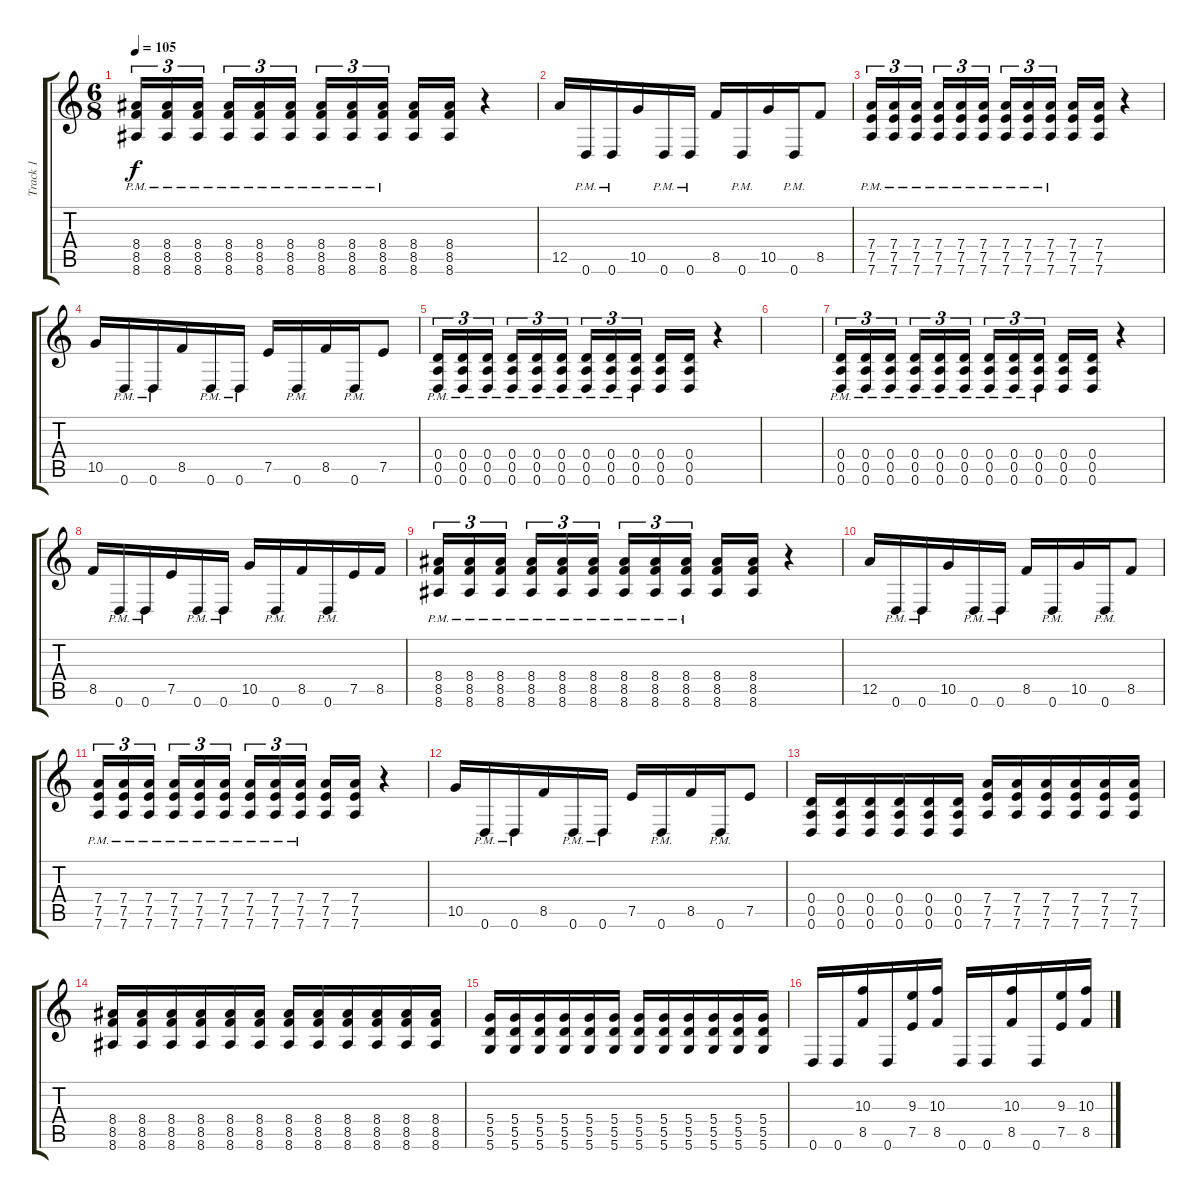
\track ("Track 1" "Track 1") {instrument distortionguitar}
\staff {score tabs}
\tuning (E4 B3 G3 D3 A2 D2) {hide}
\ts (6 8)
\tempo 105
\clef g2
\ks c
(8.4{pm} 8.5{pm} 8.6{pm}).16{tu (3 2) dy f} (8.4{pm} 8.5{pm} 8.6{pm}).16{tu (3 2)} (8.4{pm} 8.5{pm} 8.6{pm}).16{tu (3 2) beam splitsecondary} (8.4{pm} 8.5{pm} 8.6{pm}).16{tu (3 2)} (8.4{pm} 8.5{pm} 8.6{pm}).16{tu (3 2)} (8.4{pm} 8.5{pm} 8.6{pm}).16{tu (3 2) beam splitsecondary} (8.4{pm} 8.5{pm} 8.6{pm}).16{tu (3 2)} (8.4{pm} 8.5{pm} 8.6{pm}).16{tu (3 2)} (8.4{pm} 8.5{pm} 8.6{pm}).16{tu (3 2)} (8.4 8.5 8.6).16 (8.4 8.5 8.6).16 r.4 |
12.5.16 0.6{pm}.16 0.6{pm}.16 10.5.16 0.6{pm}.16 0.6{pm}.16 8.5.16 0.6{pm}.16 10.5.16 0.6{pm}.16 8.5.8 |
(7.4{pm} 7.5{pm} 7.6{pm}).16{tu (3 2)} (7.4{pm} 7.5{pm} 7.6{pm}).16{tu (3 2)} (7.4{pm} 7.5{pm} 7.6{pm}).16{tu (3 2) beam splitsecondary} (7.4{pm} 7.5{pm} 7.6{pm}).16{tu (3 2)} (7.4{pm} 7.5{pm} 7.6{pm}).16{tu (3 2)} (7.4{pm} 7.5{pm} 7.6{pm}).16{tu (3 2) beam splitsecondary} (7.4{pm} 7.5{pm} 7.6{pm}).16{tu (3 2)} (7.4{pm} 7.5{pm} 7.6{pm}).16{tu (3 2)} (7.4{pm} 7.5{pm} 7.6{pm}).16{tu (3 2)} (7.4 7.5 7.6).16 (7.4 7.5 7.6).16 r.4 |
10.5.16 0.6{pm}.16 0.6{pm}.16 8.5.16 0.6{pm}.16 0.6{pm}.16 7.5.16 0.6{pm}.16 8.5.16 0.6{pm}.16 7.5.8 |
(0.4{pm} 0.5{pm} 0.6{pm}).16{tu (3 2)} (0.4{pm} 0.5{pm} 0.6{pm}).16{tu (3 2)} (0.4{pm} 0.5{pm} 0.6{pm}).16{tu (3 2) beam splitsecondary} (0.4{pm} 0.5{pm} 0.6{pm}).16{tu (3 2)} (0.4{pm} 0.5{pm} 0.6{pm}).16{tu (3 2)} (0.4{pm} 0.5{pm} 0.6{pm}).16{tu (3 2) beam splitsecondary} (0.4{pm} 0.5{pm} 0.6{pm}).16{tu (3 2)} (0.4{pm} 0.5{pm} 0.6{pm}).16{tu (3 2)} (0.4{pm} 0.5{pm} 0.6{pm}).16{tu (3 2)} (0.4 0.5 0.6).16 (0.4 0.5 0.6).16 r.4 |
|
(0.4{pm} 0.5{pm} 0.6{pm}).16{tu (3 2)} (0.4{pm} 0.5{pm} 0.6{pm}).16{tu (3 2)} (0.4{pm} 0.5{pm} 0.6{pm}).16{tu (3 2) beam splitsecondary} (0.4{pm} 0.5{pm} 0.6{pm}).16{tu (3 2)} (0.4{pm} 0.5{pm} 0.6{pm}).16{tu (3 2)} (0.4{pm} 0.5{pm} 0.6{pm}).16{tu (3 2) beam splitsecondary} (0.4{pm} 0.5{pm} 0.6{pm}).16{tu (3 2)} (0.4{pm} 0.5{pm} 0.6{pm}).16{tu (3 2)} (0.4{pm} 0.5{pm} 0.6{pm}).16{tu (3 2)} (0.4 0.5 0.6).16 (0.4 0.5 0.6).16 r.4 |
8.5.16 0.6{pm}.16 0.6{pm}.16 7.5.16 0.6{pm}.16 0.6{pm}.16 10.5.16 0.6{pm}.16 8.5.16 0.6{pm}.16 7.5.16 8.5.16 |
(8.4{pm} 8.5{pm} 8.6{pm}).16{tu (3 2)} (8.4{pm} 8.5{pm} 8.6{pm}).16{tu (3 2)} (8.4{pm} 8.5{pm} 8.6{pm}).16{tu (3 2) beam splitsecondary} (8.4{pm} 8.5{pm} 8.6{pm}).16{tu (3 2)} (8.4{pm} 8.5{pm} 8.6{pm}).16{tu (3 2)} (8.4{pm} 8.5{pm} 8.6{pm}).16{tu (3 2) beam splitsecondary} (8.4{pm} 8.5{pm} 8.6{pm}).16{tu (3 2)} (8.4{pm} 8.5{pm} 8.6{pm}).16{tu (3 2)} (8.4{pm} 8.5{pm} 8.6{pm}).16{tu (3 2)} (8.4 8.5 8.6).16 (8.4 8.5 8.6).16 r.4 |
12.5.16 0.6{pm}.16 0.6{pm}.16 10.5.16 0.6{pm}.16 0.6{pm}.16 8.5.16 0.6{pm}.16 10.5.16 0.6{pm}.16 8.5.8 |
(7.4{pm} 7.5{pm} 7.6{pm}).16{tu (3 2)} (7.4{pm} 7.5{pm} 7.6{pm}).16{tu (3 2)} (7.4{pm} 7.5{pm} 7.6{pm}).16{tu (3 2) beam splitsecondary} (7.4{pm} 7.5{pm} 7.6{pm}).16{tu (3 2)} (7.4{pm} 7.5{pm} 7.6{pm}).16{tu (3 2)} (7.4{pm} 7.5{pm} 7.6{pm}).16{tu (3 2) beam splitsecondary} (7.4{pm} 7.5{pm} 7.6{pm}).16{tu (3 2)} (7.4{pm} 7.5{pm} 7.6{pm}).16{tu (3 2)} (7.4{pm} 7.5{pm} 7.6{pm}).16{tu (3 2)} (7.4 7.5 7.6).16 (7.4 7.5 7.6).16 r.4 |
10.5.16 0.6{pm}.16 0.6{pm}.16 8.5.16 0.6{pm}.16 0.6{pm}.16 7.5.16 0.6{pm}.16 8.5.16 0.6{pm}.16 7.5.8 |
(0.4 0.5 0.6).16 (0.4 0.5 0.6).16 (0.4 0.5 0.6).16 (0.4 0.5 0.6).16 (0.4 0.5 0.6).16 (0.4 0.5 0.6).16 (7.4 7.5 7.6).16 (7.4 7.5 7.6).16 (7.4 7.5 7.6).16 (7.4 7.5 7.6).16 (7.4 7.5 7.6).16 (7.4 7.5 7.6).16 |
(8.4 8.5 8.6).16 (8.4 8.5 8.6).16 (8.4 8.5 8.6).16 (8.4 8.5 8.6).16 (8.4 8.5 8.6).16 (8.4 8.5 8.6).16 (8.4 8.5 8.6).16 (8.4 8.5 8.6).16 (8.4 8.5 8.6).16 (8.4 8.5 8.6).16 (8.4 8.5 8.6).16 (8.4 8.5 8.6).16 |
(5.4 5.5 5.6).16 (5.4 5.5 5.6).16 (5.4 5.5 5.6).16 (5.4 5.5 5.6).16 (5.4 5.5 5.6).16 (5.4 5.5 5.6).16 (5.4 5.5 5.6).16 (5.4 5.5 5.6).16 (5.4 5.5 5.6).16 (5.4 5.5 5.6).16 (5.4 5.5 5.6).16 (5.4 5.5 5.6).16 |
0.6.16 0.6.16 (10.3 8.5).16 0.6.16 (9.3 7.5).16 (10.3 8.5).16 0.6.16 0.6.16 (10.3 8.5).16 0.6.16 (9.3 7.5).16 (10.3 8.5).16
